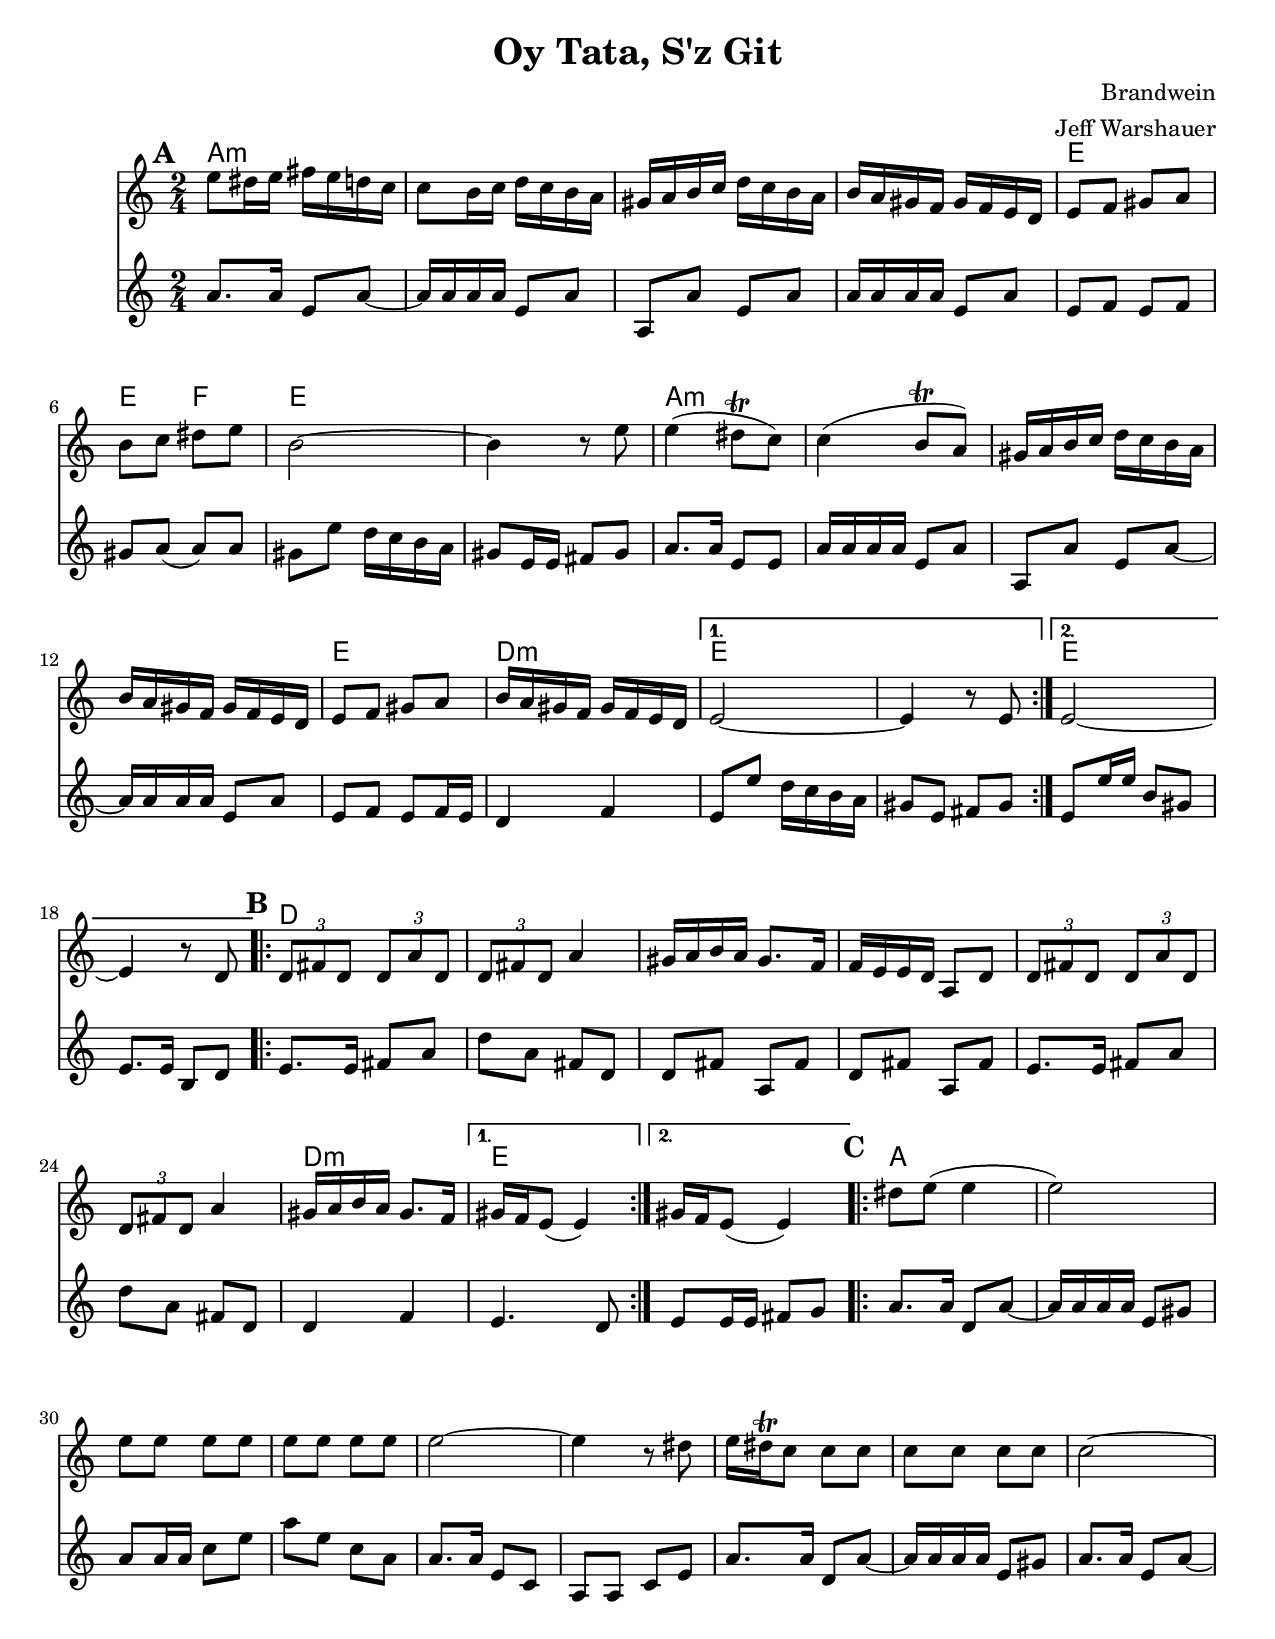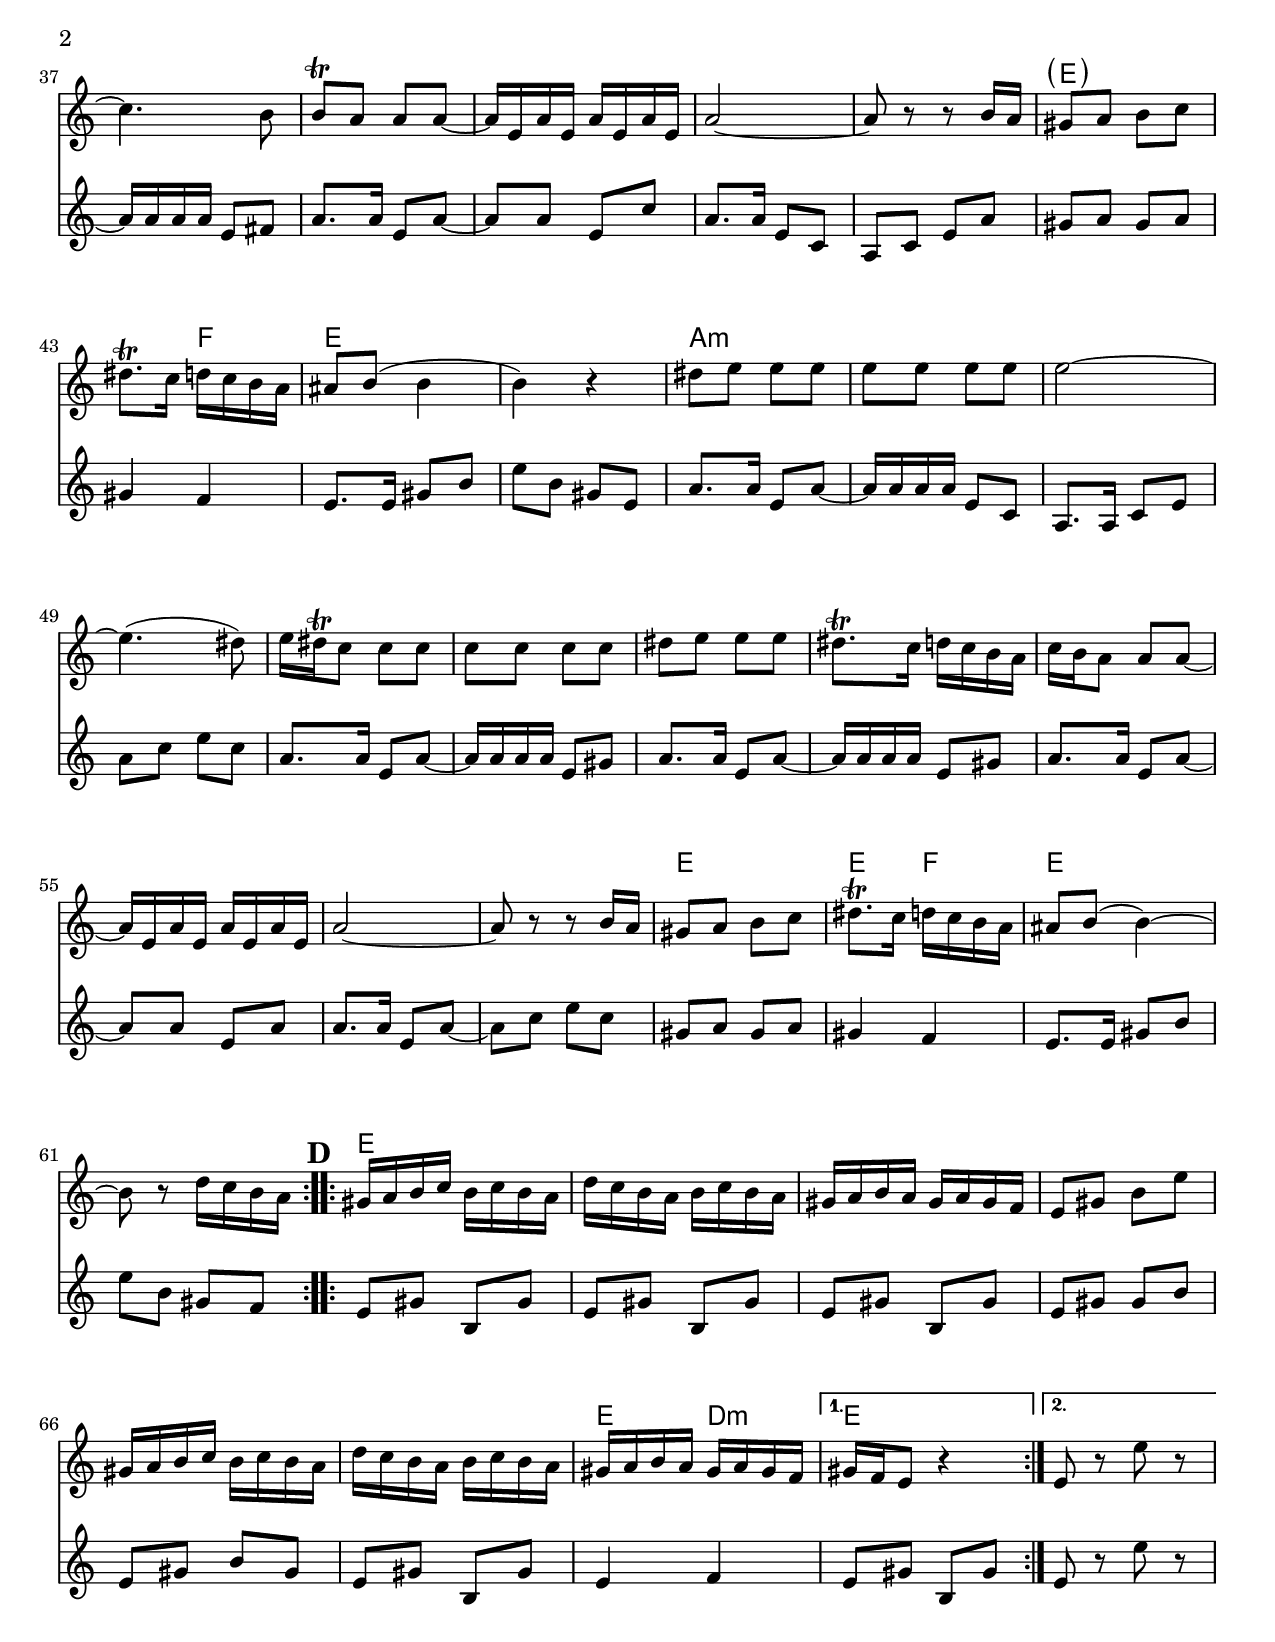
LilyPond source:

\version "2.20.0"


\paper {
  ragged-last-bottom = ##f
  ragged-bottom = ##f
  print-all-headers = ##t
  #(set-paper-size "letter")
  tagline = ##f
}

date = #(strftime "%d-%m-%Y" (localtime (current-time)))

%\markup{ \italic{ " Updated " \date  }  }

%\markup{ Got something to say? }

melody = \relative c'' {
  \clef treble

  \key c \major
  \time 2/4
  \set Score.markFormatter = #format-mark-box-alphabet
  %\partial 16*3 a16 d f   %lead in notes

  \repeat volta 2{
  \mark \default
    e8 dis16 e fis e d c
    c8 b16 c d c b a
    gis16 a b c d c b a
    b16 a gis f gis f e d
    e8 f gis a
    b8 c dis e
    b2 ~
    b4 r8 e8

    e4(dis8 \trill c)
    c4(b8 \trill a)
    gis16 a b c d c b a
    b16 a gis f gis f e d
    e8 f gis a
    b16 a gis f gis f e d
  }

  \alternative {
    {e2 ~ e4 r8 e }
    {e2 ~ e4 r8  d }
  }
\repeat volta 2{
  \mark \default
    \tuplet 3/2 { d8 fis d }  \tuplet 3/2 { d a' d, }
    \tuplet 3/2 { d fis d} a'4
    gis16 a b a gis8. f16
    f16 e e d a8 d
    \tuplet 3/2 { d8  fis d }  \tuplet 3/2 { d a' d, }
    \tuplet 3/2 { d fis d} a'4
    gis16 a b a gis8. f16

    %alternate end for part II

  }

  \alternative {
    { gis16 f e8(e4)) }
    { gis16 f e8(e4)) }
  }


  \repeat volta 2{
  \mark \default
    dis'8  e(e4 e2) \barNumberCheck #30
    e8 e e e
    e8 e e e
    e2~
    e4 r8 dis
    e16 dis \trill c8 c c
    c c c c c2~
    c4. b8
    b \trill a a a ~
    a16 e a e a e a e
    a2 ~%40
    a8 r r b16 a
    gis8 a b c
    dis8. \trill c16 d c b a|
    ais8 b(b4 b) r4
    dis8 e e e
    e8 e e e
    e2~|
    e4.(dis8)|
    e16 dis \trill c8 c c |
    c8 c c c  %50
    dis8 e e e
    dis8. \trill c16 d c b a
    c16 b a8 a a ~
    a16 e a e a e a e
    a2 ~
    a8 r r b16 a
    gis8 a b c
    dis8. \trill c16 d c b a
    ais8 b( b4) ~
    b8 r d16 c b a


  }

  \repeat volta 2{
  \mark \default
    gis16  a b c b c b a
    d c b a b c b a
    gis a b a gis a gis f
    e8 gis b e
    gis,16 a b c b c b a
    d c b a  b c b a
    gis a b a gis a gis f
  }
  \alternative {
    {gis16 f e8 r4 }
    {e8 r e' r }
  }

}
%***********************
harmony = \relative c'' {
  \clef treble

  \key c\major
  \time 2/4
  \set Score.markFormatter = #format-mark-box-alphabet


  \repeat volta 2{
  \mark \default
    a8.  a16 e8 a~
    a16 a a a e8 a
    a,8 a'e a
    a16 a a a e8 a
    e8 f e f %5
    gis8 a(a)a
    gis8 e' d16 c b a
    gis8 e16 e fis 8 gis
    a8. a16 e8 e
    a16 a a a e8 a
    a,8 a'e a~
    a16 a a a e8 a
    e8 f e f16 e
    d4 f


  }

  \alternative {
    {
      e8 e' d16 c b a
      gis8 e fis gis
    }
    {
      e8 e'16 e b8 gis
      e8. e16 b8 d
    }
  }


  \repeat volta 2{
  \mark \default
    e8.   e16 fis8 a
    d8 a fis d
    d8 fis a, fis'
    d8 fis a, fis'

    e8.  e16 fis8 a
    d8 a fis d
    %p2 original
    d4 f
  }
  \alternative {
    {e4. d8 }
    {e8 e16 e fis8 g }
  }

  \repeat volta 2{
  \mark \default
    a8. a16 d,8 a' ~
    a16 a a a e8 gis
    a8 a16 a c8 e
    a8 e c a
    a8. a16 e8 c|
    a8 a c e %31
    a8. a16 d,8 a' ~
    a16 a a a e8 gis
    a8. a16 e8 a~
    a16 a a a e8 fis
    a8. a16 e8 a~|
    a8 a e c'
    a8. a16 e8 c|
    a8 c e a
    gis8 a gis a %42
    gis4 f
    e8. e16 gis8 b
    e8 b gis e
    a8. a16 e8 a~
    a16 a a a e8 c
    a8. a16 c8 e
    a8 c e c
    a8. a16 e8 a~
    a16 a a a e8 gis
    a8. a16 e8 a~
    a16 a a a e8 gis
    a8. a16 e8 a~
    a8 a e a
    a8. a16 e8 a~
    a8 c e c
    gis8 a gis a
    gis4 f
    e8. e16 gis8 b
    e8 b gis f



  }

  \repeat volta 2{
  \mark \default
    e8   gis b, gis'
    e8 gis b, gis'
    e8 gis b, gis'
    e8 gis gis b

    e,8 gis b gis
    e8 gis b, gis'
    e4 f




  }

  \alternative {
    {e8 gis b, gis' }
    { e8 r e' r}
  }

}
harmonies = \chordmode {
  a2*4:m
  %r2*3
  e2 e4 f4
  e2*2
  %r2
  a2*4:m
  %r2*3
  e2 d2:m e2*2
  %r2
  e2*2
  %r2
  %b part
  d2*6
  %r2*5
  d2:m e2*2
  %c part
  a2*14
  \parenthesize e4*3
  f4
  e2*2
  %r2
  a2*12:m
  %r2*11
  e2
  e4 f4
   e2*2
  %r2
  %d part
  e2*6
  %r2*5
  e4 d4:m e2
}

\score {
  <<
    \new ChordNames {
      \set chordChanges = ##f
      \harmonies
    }
    \new Staff
    \melody
    \new Staff\harmony
  >>
  \header{
    title= "Oy Tata, S'z Git"
    composer= "Brandwein"
    instrument =""
    arranger= "Jeff Warshauer"
  }
  \layout{indent = 1.0\cm}
  \midi{
    \tempo 4 = 120
  }
}


%{
convert-ly (GNU LilyPond) 2.20.0  convert-ly: Processing `'...
Applying conversion: 2.19.2, 2.19.7, 2.19.11, 2.19.16, 2.19.22,
2.19.24, 2.19.28, 2.19.29, 2.19.32, 2.19.40, 2.19.46, 2.19.49,
2.19.80, 2.20.0
%}
